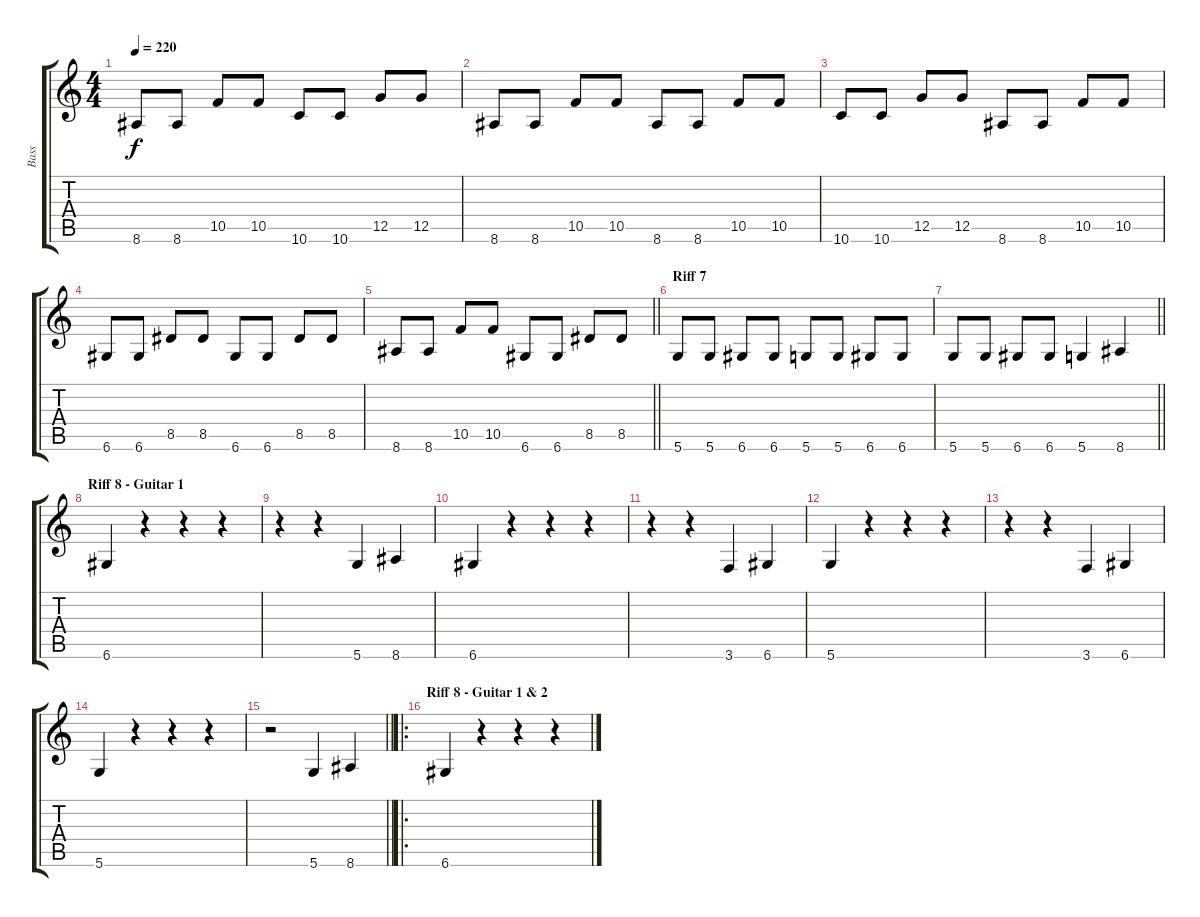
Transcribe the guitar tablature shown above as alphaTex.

\track ("Bass" "Bass") {instrument contrabass}
\staff {score tabs}
\tuning (D4 A3 F3 C3 G2 D2) {hide}
\ts (4 4)
\tempo 220
\clef g2
\ks c
8.6.8{dy f} 8.6.8 10.5.8 10.5.8 10.6.8 10.6.8 12.5.8 12.5.8 |
8.6.8 8.6.8 10.5.8 10.5.8 8.6.8 8.6.8 10.5.8 10.5.8 |
10.6.8 10.6.8 12.5.8 12.5.8 8.6.8 8.6.8 10.5.8 10.5.8 |
6.6.8 6.6.8 8.5.8 8.5.8 6.6.8 6.6.8 8.5.8 8.5.8 |
\barLineRight lightlight
8.6.8 8.6.8 10.5.8 10.5.8 6.6.8 6.6.8 8.5.8 8.5.8 |
\section ("" "Riff 7 ")
5.6.8 5.6.8 6.6.8 6.6.8 5.6.8 5.6.8 6.6.8 6.6.8 |
\barLineRight lightlight
5.6.8 5.6.8 6.6.8 6.6.8 5.6.4 8.6.4 |
\section ("" "Riff 8 - Guitar 1")
6.6.4 r.4 r.4 r.4 |
r.4 r.4 5.6.4 8.6.4 |
6.6.4 r.4 r.4 r.4 |
r.4 r.4 3.6.4 6.6.4 |
5.6.4 r.4 r.4 r.4 |
r.4 r.4 3.6.4 6.6.4 |
5.6.4 r.4 r.4 r.4 |
\barLineRight lightlight
r.2 5.6.4 8.6.4 |
\ro
\section ("" "Riff 8 - Guitar 1 & 2")
6.6.4 r.4 r.4 r.4
